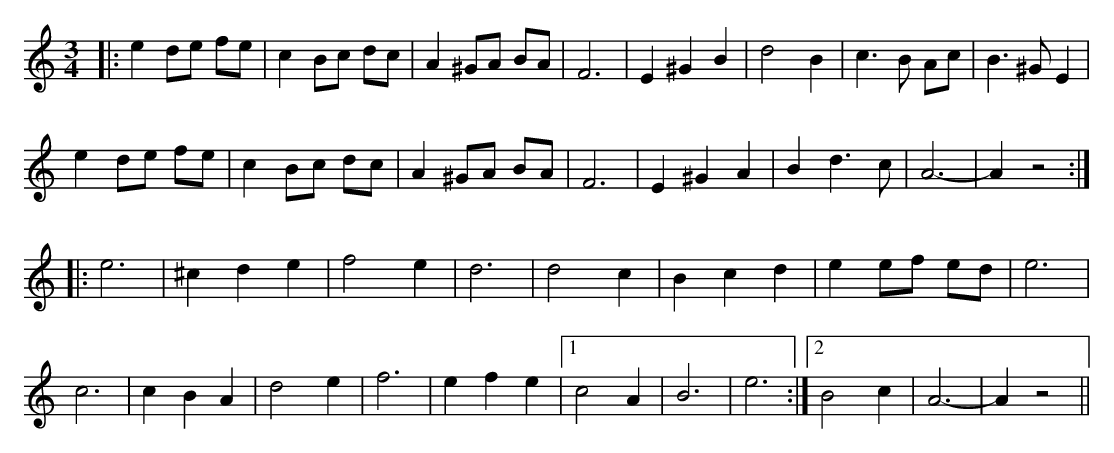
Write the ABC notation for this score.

X:1
M:3/4
K:Amin
|:e2de fe|c2 Bc dc|A2^GA BA|F6|E2^G2B2|d4B2|c3B Ac|B3^GE2|
e2de fe|c2Bc dc|A2 ^GA BA|F6|E2^G2A2|B2d3c|A6-|A2z4:|
|:e6|^c2d2e2|f4e2|d6|d4c2|B2c2d2|e2ef ed|e6|
c6|c2B2A2|d4e2|f6|e2f2e2|1 c4A2|B6|e6:|2 B4c2|A6-|A2z4||
